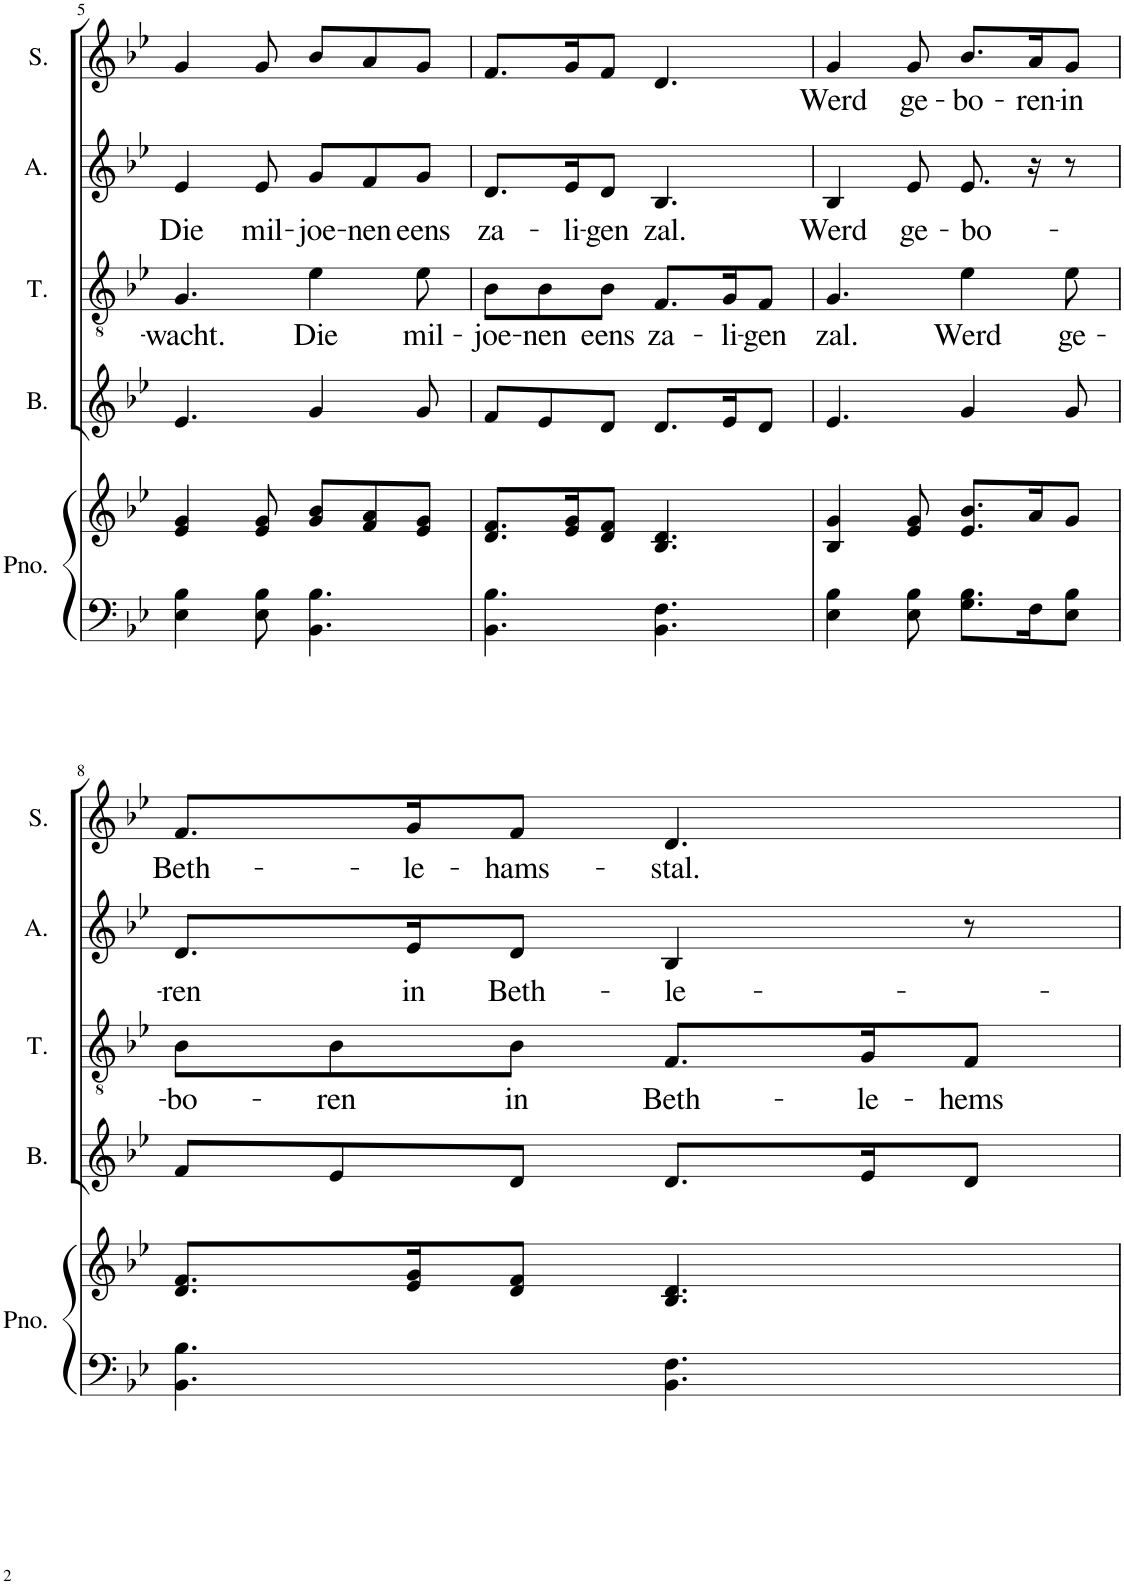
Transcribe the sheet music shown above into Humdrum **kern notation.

**kern	**kern	**kern	**kern	**text	**kern	**text	**kern	**text
*part5	*part5	*part4	*part3	*part3	*part2	*part2	*part1	*part1
*staff6	*staff5	*staff4	*staff3	*staff3	*staff2	*staff2	*staff1	*staff1
*I"Piano	*	*I"2e Alt	*I"Alt	*	*I"2e sopraan	*	*I"Soprano	*
*I'Pno.	*	*	*	*	*	*	*I'S.	*
!!LO:PB:g=z
*clefF4	*clefG2	*clefG2	*clefGv2	*	*clefG2	*	*clefG2	*
*k[b-e-]	*k[b-e-]	*k[b-e-]	*k[b-e-]	*	*k[b-e-]	*	*k[b-e-]	*
*M6/8	*M6/8	*M6/8	*M6/8	*	*M6/8	*	*M6/8	*
=5	=5	=5	=5	=5	=5	=5	=5	=5
!	!	!	!	!LO:LY:b	!	!LO:LY:b	!	!
4E-\ 4B-\	4e-/ 4g/	4.e-/	4.G/	-wacht.	4e-/	Die	4g/	.
!	!	!	!	!	!	!LO:LY:b	!	!
8E-\ 8B-\	8e-/ 8g/	.	.	.	8e-/	mil-	8g/	.
!	!	!	!	!LO:LY:b	!	!LO:LY:b	!	!
4.BB-\ 4.B-\	8g/ 8b-/L	4g/	4e-\	Die	8g/L	-joe-	8b-/L	.
!	!	!	!	!	!	!LO:LY:b	!	!
.	8f/ 8a/	.	.	.	8f/	-nen	8a/	.
!	!	!	!	!LO:LY:b	!	!LO:LY:b	!	!
.	8e-/ 8g/J	8g/	8e-\	mil-	8g/J	eens	8g/J	.
=6	=6	=6	=6	=6	=6	=6	=6	=6
!	!	!	!	!LO:LY:b	!	!LO:LY:b	!	!
4.BB-\ 4.B-\	8.d/ 8.f/L	8f/L	8B-\L	-joe-	8.d/L	za-	8.f/L	.
!	!	!	!	!LO:LY:b	!	!	!	!
.	.	8e-/	8B-\	-nen	.	.	.	.
!	!	!	!	!	!	!LO:LY:b	!	!
.	16e-/ 16g/K	.	.	.	16e-/K	-li-	16g/K	.
!	!	!	!	!LO:LY:b	!	!LO:LY:b	!	!
.	8d/ 8f/J	8d/J	8B-\J	eens	8d/J	-gen	8f/J	.
!	!	!	!	!LO:LY:b	!	!LO:LY:b	!	!
4.BB-\ 4.F\	4.B-/ 4.d/	8.d/L	8.F/L	za-	4.B-/	zal.	4.d/	.
!	!	!	!	!LO:LY:b	!	!	!	!
.	.	16e-/K	16G/K	-li-	.	.	.	.
!	!	!	!	!LO:LY:b	!	!	!	!
.	.	8d/J	8F/J	-gen	.	.	.	.
=7	=7	=7	=7	=7	=7	=7	=7	=7
!	!	!	!	!LO:LY:b	!	!LO:LY:b	!	!LO:LY:b
4E-\ 4B-\	4B-/ 4g/	4.e-/	4.G/	zal.	4B-/	Werd	4g/	Werd
!	!	!	!	!	!	!LO:LY:b	!	!LO:LY:b
8E-\ 8B-\	8e-/ 8g/	.	.	.	8e-/	ge-	8g/	ge-
!	!	!	!	!LO:LY:b	!	!LO:LY:b	!	!LO:LY:b
8.G\ 8.B-\L	8.e-/ 8.b-/L	4g/	4e-\	Werd	8.e-/	-bo-	8.b-/L	-bo-
!	!	!	!	!	!	!	!	!LO:LY:b
16F\K	16a/K	.	.	.	16r	.	16a/K	-ren-
!	!	!	!	!LO:LY:b	!	!	!	!LO:LY:b
8E-\ 8B-\J	8g/J	8g/	8e-\	ge-	8r	.	8g/J	-in
!!LO:LB:g=z
=8	=8	=8	=8	=8	=8	=8	=8	=8
!	!	!	!	!LO:LY:b	!	!LO:LY:b	!	!LO:LY:b
4.BB-\ 4.B-\	8.d/ 8.f/L	8f/L	8B-\L	-bo-	8.d/L	-ren	8.f/L	Beth-
!	!	!	!	!LO:LY:b	!	!	!	!
.	.	8e-/	8B-\	-ren	.	.	.	.
!	!	!	!	!	!	!LO:LY:b	!	!LO:LY:b
.	16e-/ 16g/K	.	.	.	16e-/K	in	16g/K	-le-
!	!	!	!	!LO:LY:b	!	!LO:LY:b	!	!LO:LY:b
.	8d/ 8f/J	8d/J	8B-\J	in	8d/J	Beth-	8f/J	-hams-
!	!	!	!	!LO:LY:b	!	!LO:LY:b	!	!LO:LY:b
4.BB-\ 4.F\	4.B-/ 4.d/	8.d/L	8.F/L	Beth-	4B-/	-le-	4.d/	-stal.
!	!	!	!	!LO:LY:b	!	!	!	!
.	.	16e-/K	16G/K	-le-	.	.	.	.
!	!	!	!	!LO:LY:b	!	!	!	!
.	.	8d/J	8F/J	-hems	8r	.	.	.
=	=	=	=	=	=	=	=	=
*-	*-	*-	*-	*-	*-	*-	*-	*-
